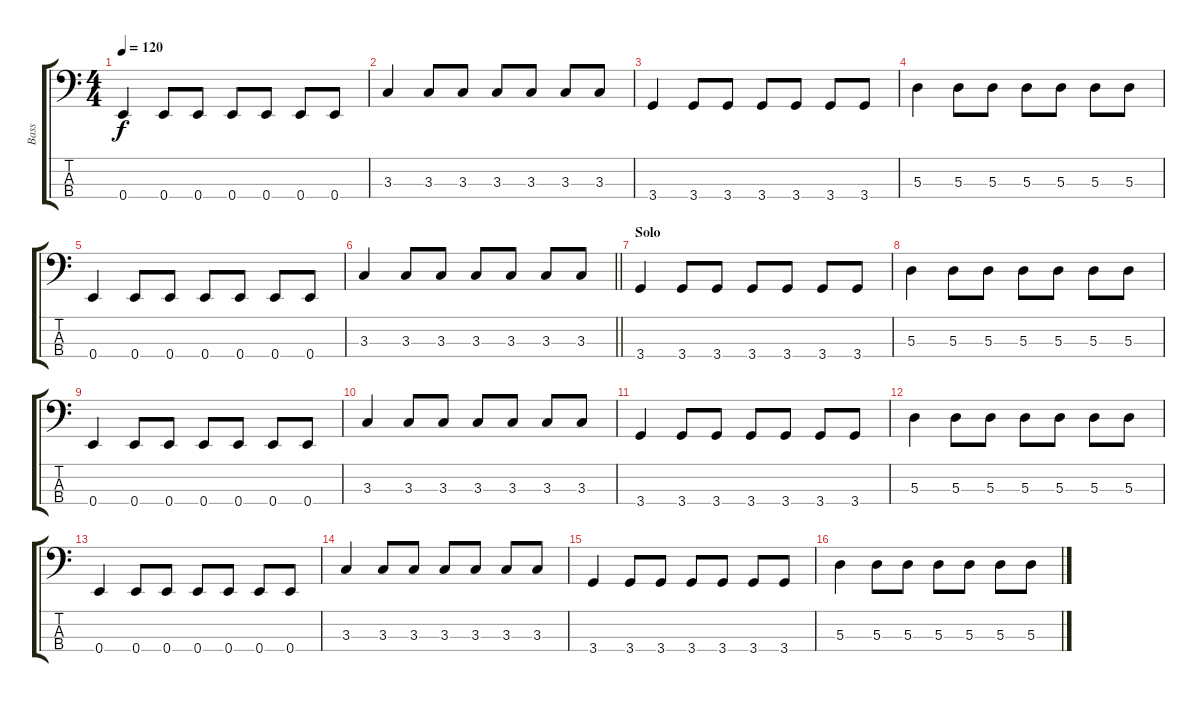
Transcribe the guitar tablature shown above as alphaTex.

\track ("Bass" "Bass") {instrument electricbassfinger}
\staff {score tabs}
\tuning (G2 D2 A1 E1) {hide}
\ts (4 4)
\tempo 120
\clef f4
\ks c
0.4.4{dy f} 0.4.8 0.4.8 0.4.8 0.4.8 0.4.8 0.4.8 |
3.3.4 3.3.8 3.3.8 3.3.8 3.3.8 3.3.8 3.3.8 |
3.4.4 3.4.8 3.4.8 3.4.8 3.4.8 3.4.8 3.4.8 |
5.3.4 5.3.8 5.3.8 5.3.8 5.3.8 5.3.8 5.3.8 |
0.4.4 0.4.8 0.4.8 0.4.8 0.4.8 0.4.8 0.4.8 |
\barLineRight lightlight
3.3.4 3.3.8 3.3.8 3.3.8 3.3.8 3.3.8 3.3.8 |
\section ("" "Solo")
3.4.4 3.4.8 3.4.8 3.4.8 3.4.8 3.4.8 3.4.8 |
5.3.4 5.3.8 5.3.8 5.3.8 5.3.8 5.3.8 5.3.8 |
0.4.4 0.4.8 0.4.8 0.4.8 0.4.8 0.4.8 0.4.8 |
3.3.4 3.3.8 3.3.8 3.3.8 3.3.8 3.3.8 3.3.8 |
3.4.4 3.4.8 3.4.8 3.4.8 3.4.8 3.4.8 3.4.8 |
5.3.4 5.3.8 5.3.8 5.3.8 5.3.8 5.3.8 5.3.8 |
0.4.4 0.4.8 0.4.8 0.4.8 0.4.8 0.4.8 0.4.8 |
3.3.4 3.3.8 3.3.8 3.3.8 3.3.8 3.3.8 3.3.8 |
3.4.4 3.4.8 3.4.8 3.4.8 3.4.8 3.4.8 3.4.8 |
5.3.4 5.3.8 5.3.8 5.3.8 5.3.8 5.3.8 5.3.8
